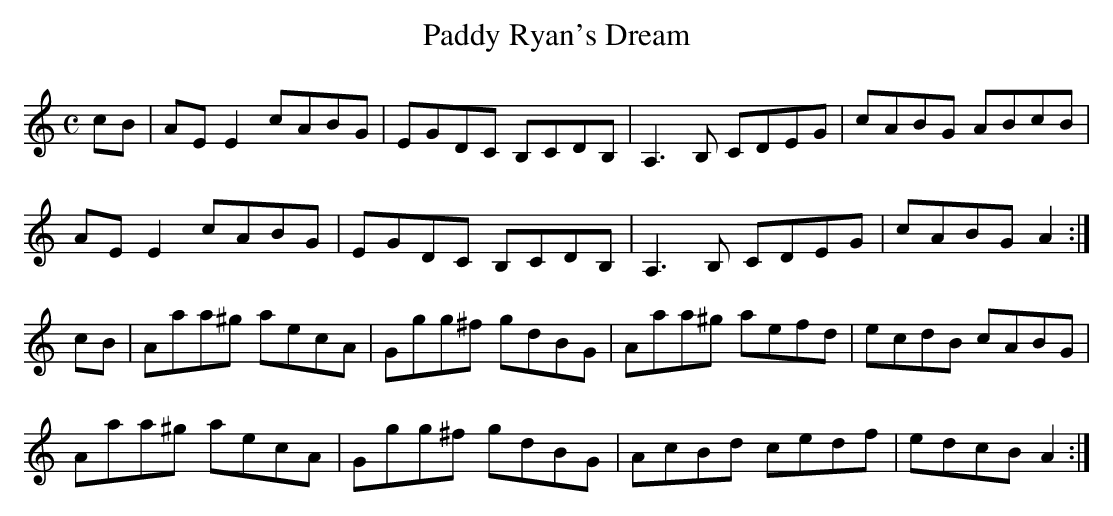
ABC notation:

X:1
T:Ryan's Dream, Paddy
M:C
L:1/8
K:A Minor
cB|AEE2 cABG|EGDC B,CDB,|A,3B, CDEG|cABG ABcB|!
AEE2 cABG|EGDC B,CDB,|A,3B, CDEG|cABG A2:|!
cB|Aaa^g aecA|Ggg^f gdBG|Aaa^g aefd|ecdB cABG|!
Aaa^g aecA|Ggg^f gdBG|AcBd cedf|edcB A2:|!
